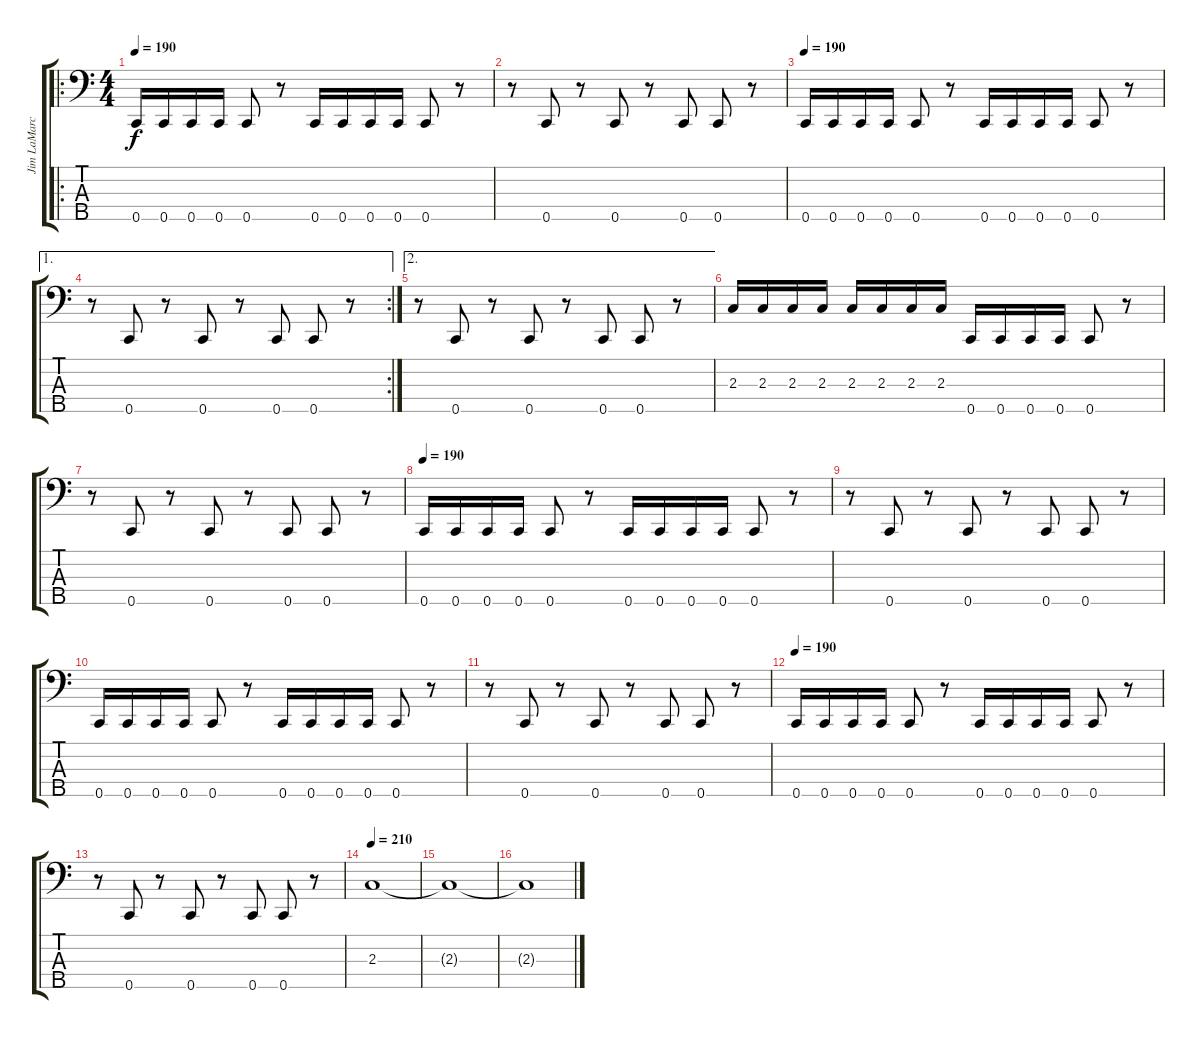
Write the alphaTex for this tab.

\track ("Jim LaMarca" "Jim LaMarc") {instrument electricbassfinger}
\staff {score tabs}
\tuning (Ab2 Eb2 Bb1 F1 C1) {hide}
\ro
\ts (4 4)
\tempo 190
\clef f4
\ks c
0.5.16{dy f} 0.5.16 0.5.16 0.5.16 0.5.8 r.8 0.5.16 0.5.16 0.5.16 0.5.16 0.5.8 r.8 |
r.8 0.5.8 r.8 0.5.8 r.8 0.5.8 0.5.8 r.8 |
\tempo 190
0.5.16 0.5.16 0.5.16 0.5.16 0.5.8 r.8 0.5.16 0.5.16 0.5.16 0.5.16 0.5.8 r.8 |
\ae 1
\rc 2
r.8 0.5.8 r.8 0.5.8 r.8 0.5.8 0.5.8 r.8 |
\ae 2
r.8 0.5.8 r.8 0.5.8 r.8 0.5.8 0.5.8 r.8 |
2.3.16 2.3.16 2.3.16 2.3.16 2.3.16 2.3.16 2.3.16 2.3.16 0.5.16 0.5.16 0.5.16 0.5.16 0.5.8 r.8 |
r.8 0.5.8 r.8 0.5.8 r.8 0.5.8 0.5.8 r.8 |
\tempo 190
0.5.16 0.5.16 0.5.16 0.5.16 0.5.8 r.8 0.5.16 0.5.16 0.5.16 0.5.16 0.5.8 r.8 |
r.8 0.5.8 r.8 0.5.8 r.8 0.5.8 0.5.8 r.8 |
0.5.16 0.5.16 0.5.16 0.5.16 0.5.8 r.8 0.5.16 0.5.16 0.5.16 0.5.16 0.5.8 r.8 |
r.8 0.5.8 r.8 0.5.8 r.8 0.5.8 0.5.8 r.8 |
\tempo 190
0.5.16 0.5.16 0.5.16 0.5.16 0.5.8 r.8 0.5.16 0.5.16 0.5.16 0.5.16 0.5.8 r.8 |
r.8 0.5.8 r.8 0.5.8 r.8 0.5.8 0.5.8 r.8 |
\tempo 210
2.3.1 |
2.3{t}.1 |
2.3{t}.1
